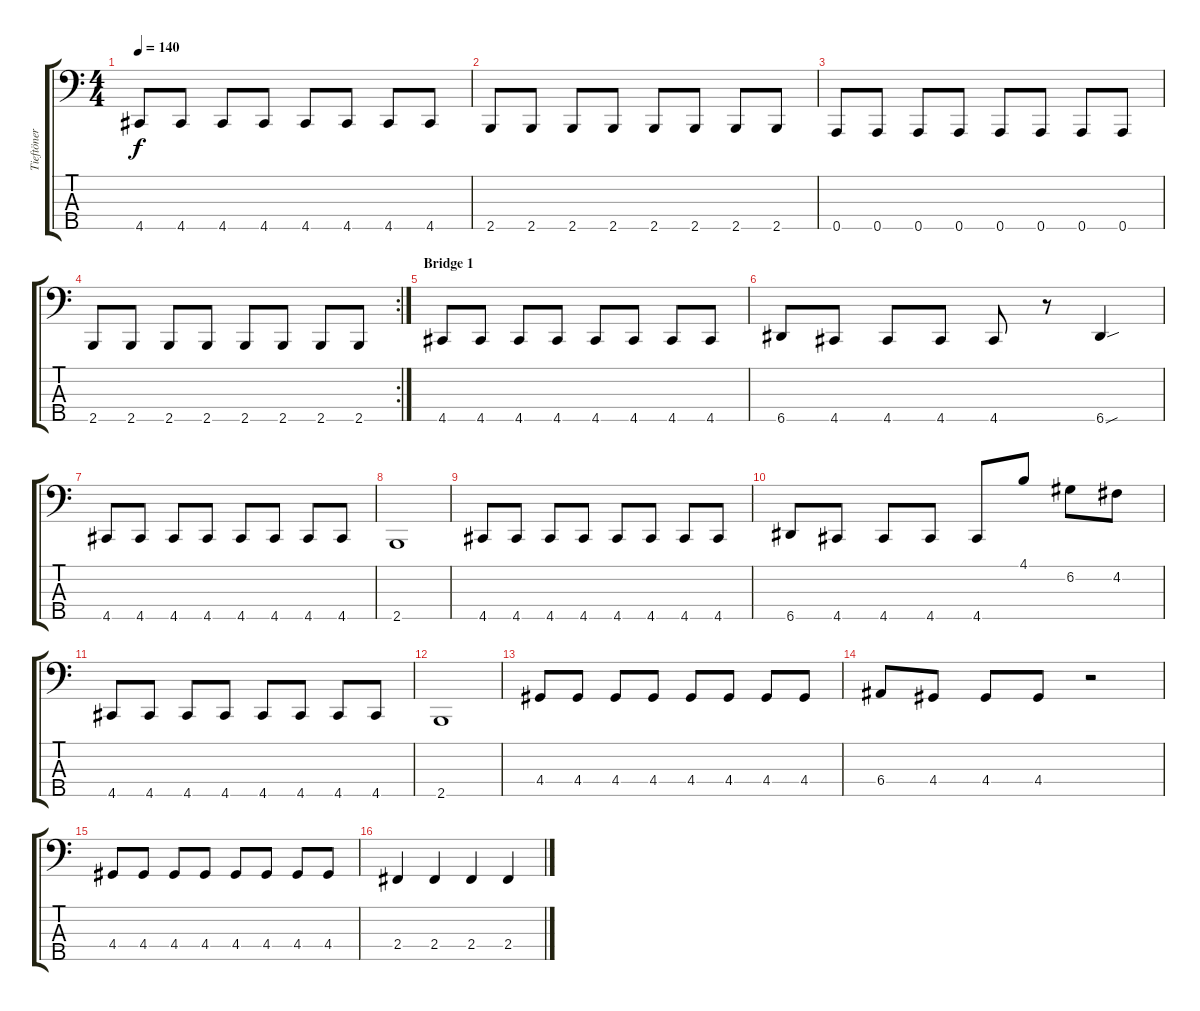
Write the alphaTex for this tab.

\track ("Tieftöner" "Tieftöner") {instrument electricbasspick}
\staff {score tabs}
\tuning (G2 D2 A1 E1 A0) {hide}
\ts (4 4)
\tempo 140
\clef f4
\ks c
4.5.8{dy f} 4.5.8 4.5.8 4.5.8 4.5.8 4.5.8 4.5.8 4.5.8 |
2.5.8 2.5.8 2.5.8 2.5.8 2.5.8 2.5.8 2.5.8 2.5.8 |
0.5.8 0.5.8 0.5.8 0.5.8 0.5.8 0.5.8 0.5.8 0.5.8 |
\rc 2
2.5.8 2.5.8 2.5.8 2.5.8 2.5.8 2.5.8 2.5.8 2.5.8 |
\section ("" "Bridge 1")
4.5.8 4.5.8 4.5.8 4.5.8 4.5.8 4.5.8 4.5.8 4.5.8 |
6.5.8 4.5.8 4.5.8 4.5.8 4.5.8 r.8 6.5{sou}.4 |
4.5.8 4.5.8 4.5.8 4.5.8 4.5.8 4.5.8 4.5.8 4.5.8 |
2.5.1 |
4.5.8 4.5.8 4.5.8 4.5.8 4.5.8 4.5.8 4.5.8 4.5.8 |
6.5.8 4.5.8 4.5.8 4.5.8 4.5.8 4.1.8 6.2.8 4.2.8 |
4.5.8 4.5.8 4.5.8 4.5.8 4.5.8 4.5.8 4.5.8 4.5.8 |
2.5.1 |
4.4.8 4.4.8 4.4.8 4.4.8 4.4.8 4.4.8 4.4.8 4.4.8 |
6.4.8 4.4.8 4.4.8 4.4.8 r.2 |
4.4.8 4.4.8 4.4.8 4.4.8 4.4.8 4.4.8 4.4.8 4.4.8 |
2.4.4 2.4.4 2.4.4 2.4.4
